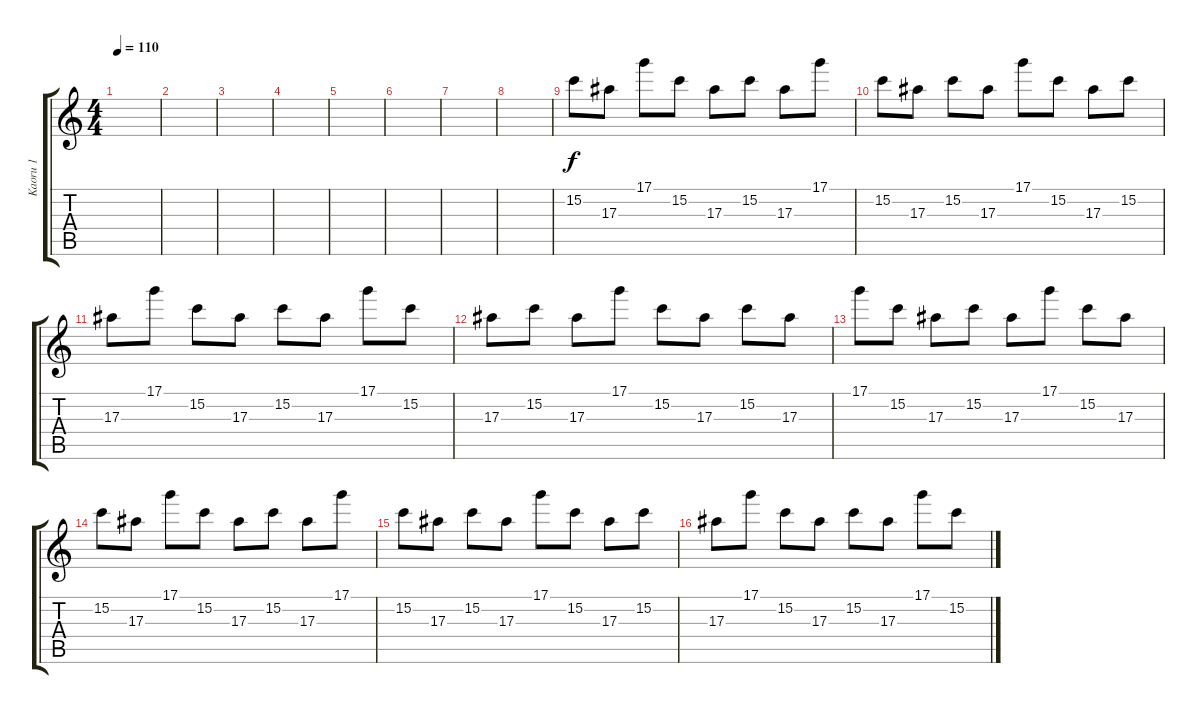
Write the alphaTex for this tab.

\track ("Kaoru 1" "Kaoru 1") {instrument distortionguitar}
\staff {score tabs}
\tuning (D4 A3 F3 C3 G2 D2) {hide}
\ts (4 4)
\tempo 110
\clef g2
\ks c
|
|
|
|
|
|
|
|
15.2.8{balance 0 instrument stringensemble1} 17.3.8 17.1.8 15.2.8 17.3.8 15.2.8 17.3.8 17.1.8 |
15.2.8{balance 16} 17.3.8 15.2.8 17.3.8 17.1.8 15.2.8 17.3.8 15.2.8 |
17.3.8{balance 0} 17.1.8 15.2.8 17.3.8 15.2.8 17.3.8 17.1.8 15.2.8 |
17.3.8{balance 16} 15.2.8 17.3.8 17.1.8 15.2.8 17.3.8 15.2.8 17.3.8 |
17.1.8{balance 0} 15.2.8 17.3.8 15.2.8 17.3.8 17.1.8 15.2.8 17.3.8 |
15.2.8{balance 16} 17.3.8 17.1.8 15.2.8 17.3.8 15.2.8 17.3.8 17.1.8 |
15.2.8{balance 0} 17.3.8 15.2.8 17.3.8 17.1.8 15.2.8 17.3.8 15.2.8 |
17.3.8{balance 16} 17.1.8 15.2.8 17.3.8 15.2.8 17.3.8 17.1.8 15.2.8
